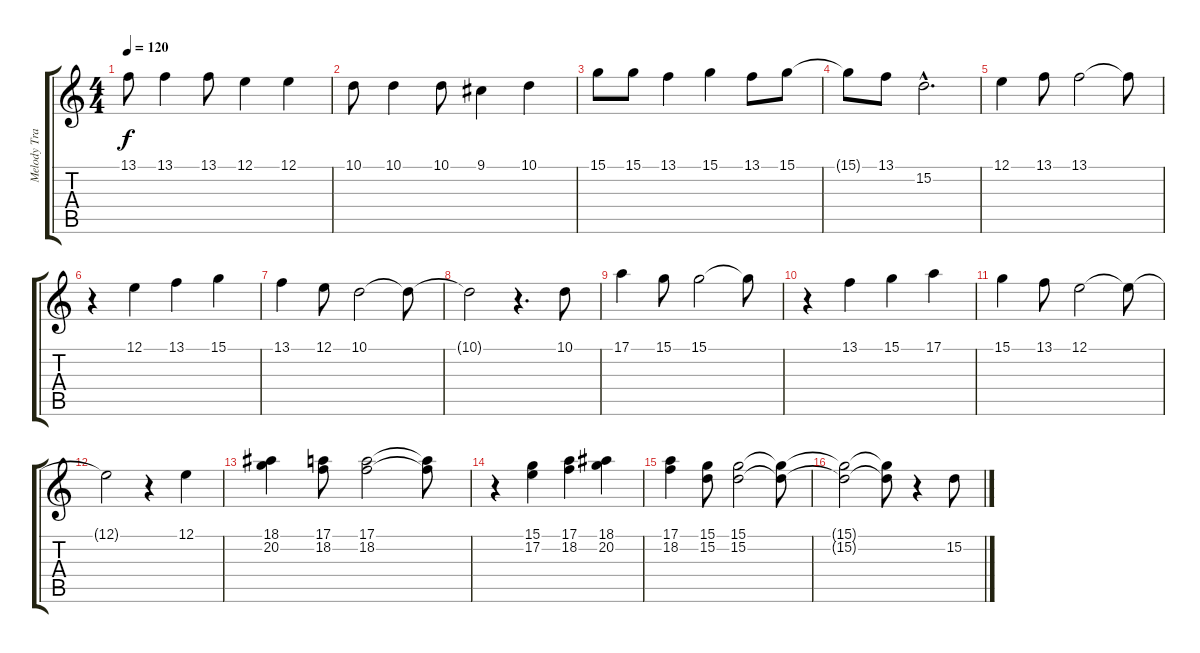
\track ("Melody Track" "Melody Tra") {instrument stringensemble1}
\staff {score tabs}
\tuning (E4 B3 G3 D3 A2 E2) {hide}
\ts (4 4)
\tempo 120
\clef g2
\ks c
13.1.8{dy f} 13.1.4 13.1.8 12.1.4 12.1.4 |
10.1.8 10.1.4 10.1.8 9.1.4 10.1.4 |
15.1.8 15.1.8 13.1.4 15.1.4 13.1.8 15.1.8 |
15.1{t}.8 13.1.8 15.2{hac}.2{d} |
12.1.4 13.1.8 13.1.2 13.1{t}.8 |
r.4 12.1.4 13.1.4 15.1.4 |
13.1.4 12.1.8 10.1.2 10.1{t}.8 |
10.1{t}.2 r.4{d} 10.1.8 |
17.1.4 15.1.8 15.1.2 15.1{t}.8 |
r.4 13.1.4 15.1.4 17.1.4 |
15.1.4 13.1.8 12.1.2 12.1{t}.8 |
12.1{t}.2 r.4 12.1.4 |
(18.1 20.2).4 (17.1 18.2).8 (17.1 18.2).2 (17.1{t} 18.2{t}).8 |
r.4 (15.1 17.2).4 (17.1 18.2).4 (18.1 20.2).4 |
(17.1 18.2).4 (15.1 15.2).8 (15.1 15.2).2 (15.1{t} 15.2{t}).8 |
(15.1{t} 15.2{t}).2 (15.1{t} 15.2{t}).8 r.4 15.2.8
